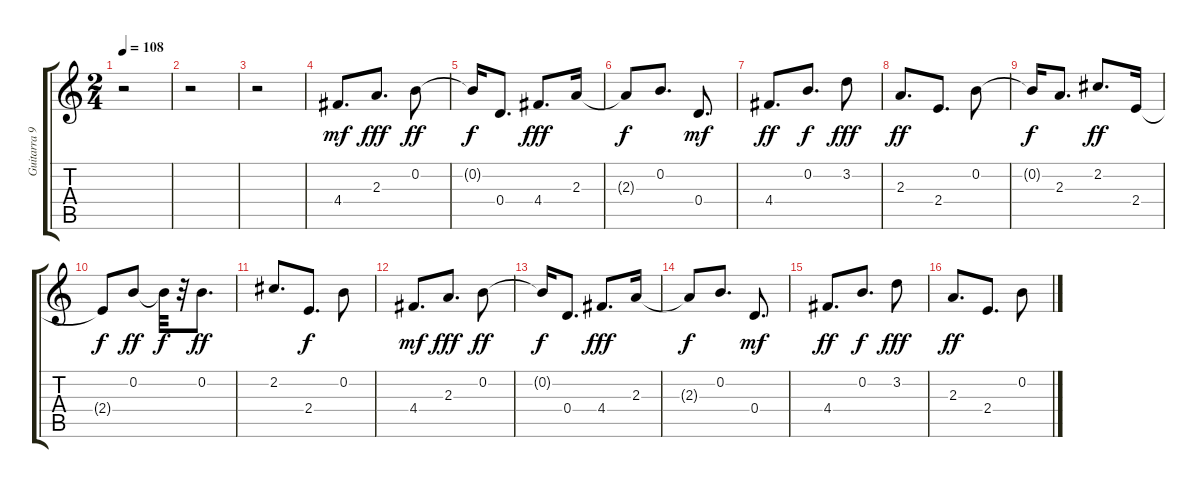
\track ("Guitarra 9" "Guitarra 9") {instrument electricguitarclean}
\staff {score tabs}
\tuning (E4 B3 G3 D3 A2 E2) {hide}
\ts (2 4)
\tempo 108
\clef g2
\ks c
r.2{dy f} |
r.2 |
r.2 |
4.4.8{d dy mf} 2.3.8{d dy fff} 0.2.8{dy ff} |
0.2{t}.16{dy f} 0.4.8{d} 4.4.8{d dy fff} 2.3.16 |
2.3{t}.8{dy f} 0.2.8{d} 0.4.8{d dy mf} |
4.4.8{d dy ff} 0.2.8{d dy f} 3.2.8{dy fff} |
2.3.8{d dy ff} 2.4.8{d} 0.2.8 |
0.2{t}.16{dy f} 2.3.8{d} 2.2.8{d dy ff} 2.4.16 |
2.4{t}.8{dy f} 0.2.8{dy ff} 0.2{t}.32{dy f} r.32 0.2.8{d dy ff} |
2.2.8{d} 2.4.8{d dy f} 0.2.8 |
4.4.8{d dy mf} 2.3.8{d dy fff} 0.2.8{dy ff} |
0.2{t}.16{dy f} 0.4.8{d} 4.4.8{d dy fff} 2.3.16 |
2.3{t}.8{dy f} 0.2.8{d} 0.4.8{d dy mf} |
4.4.8{d dy ff} 0.2.8{d dy f} 3.2.8{dy fff} |
2.3.8{d dy ff} 2.4.8{d} 0.2.8
